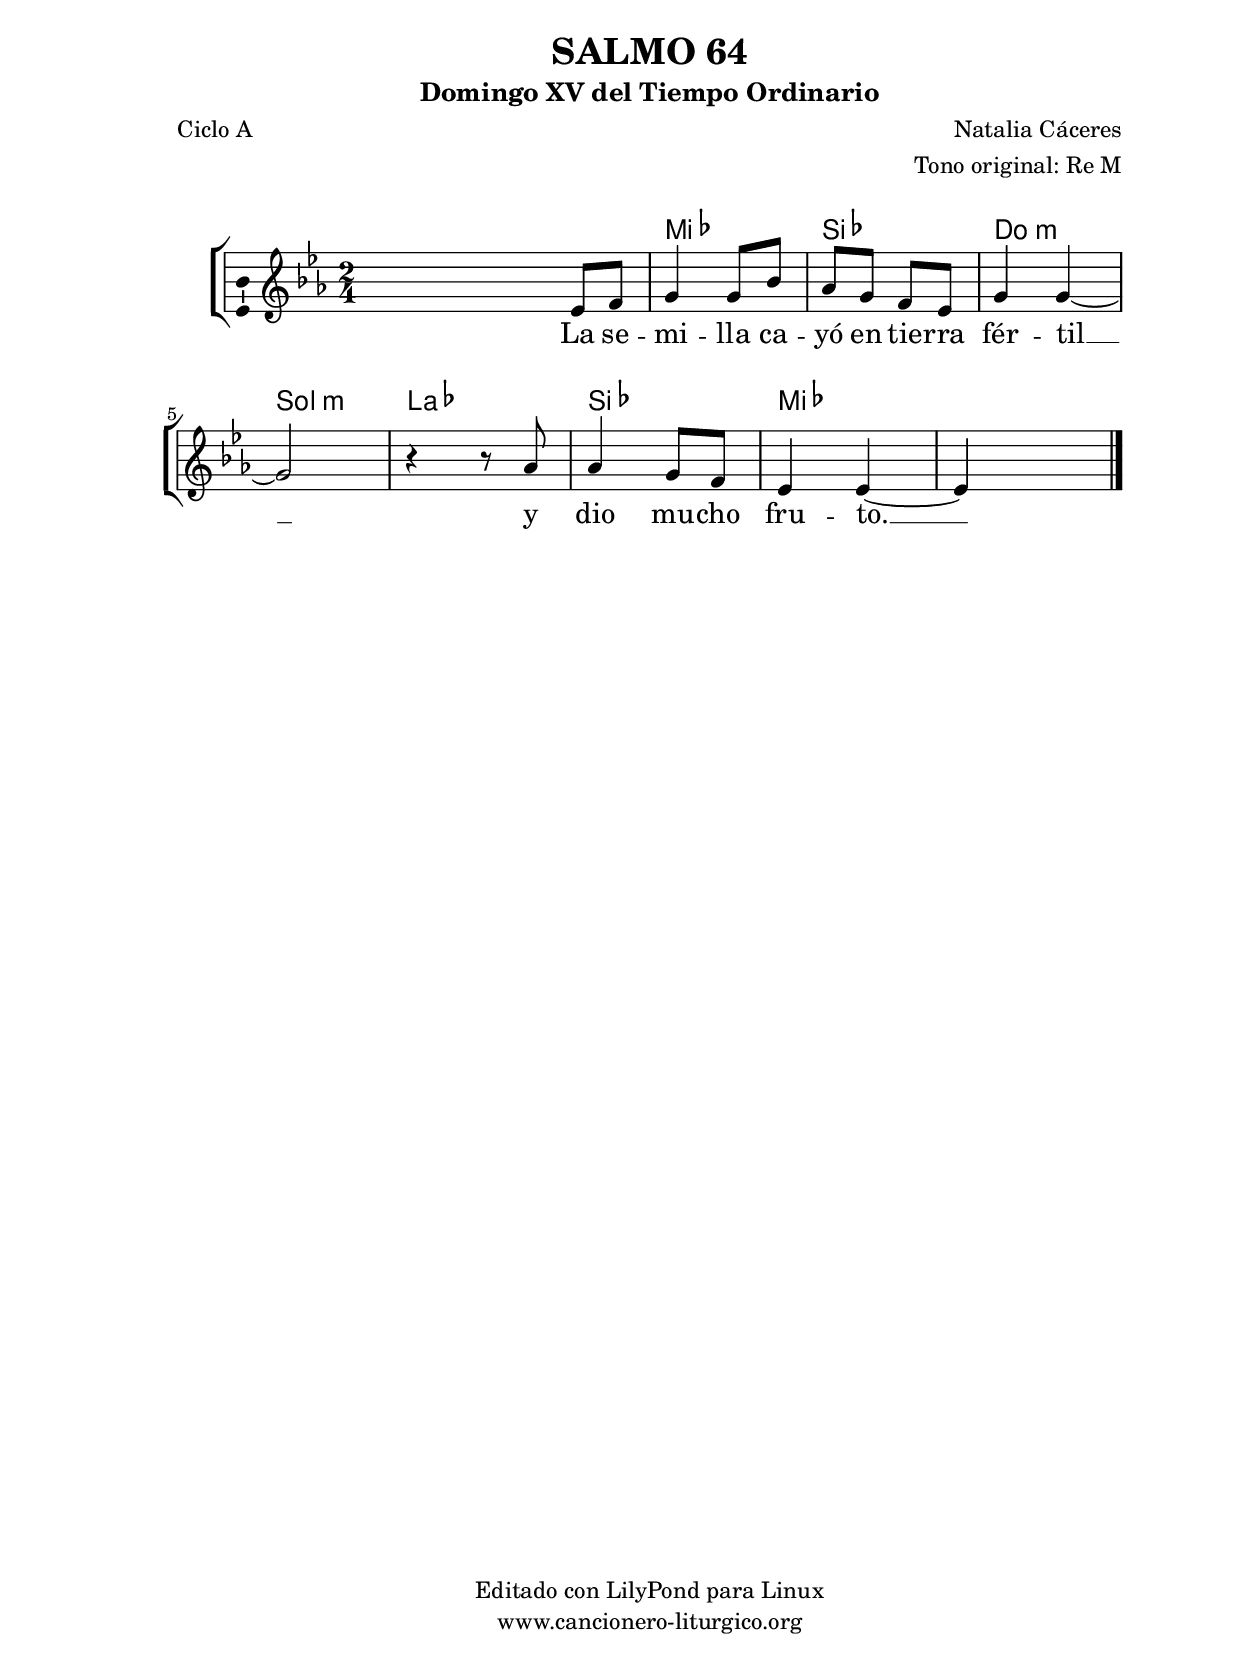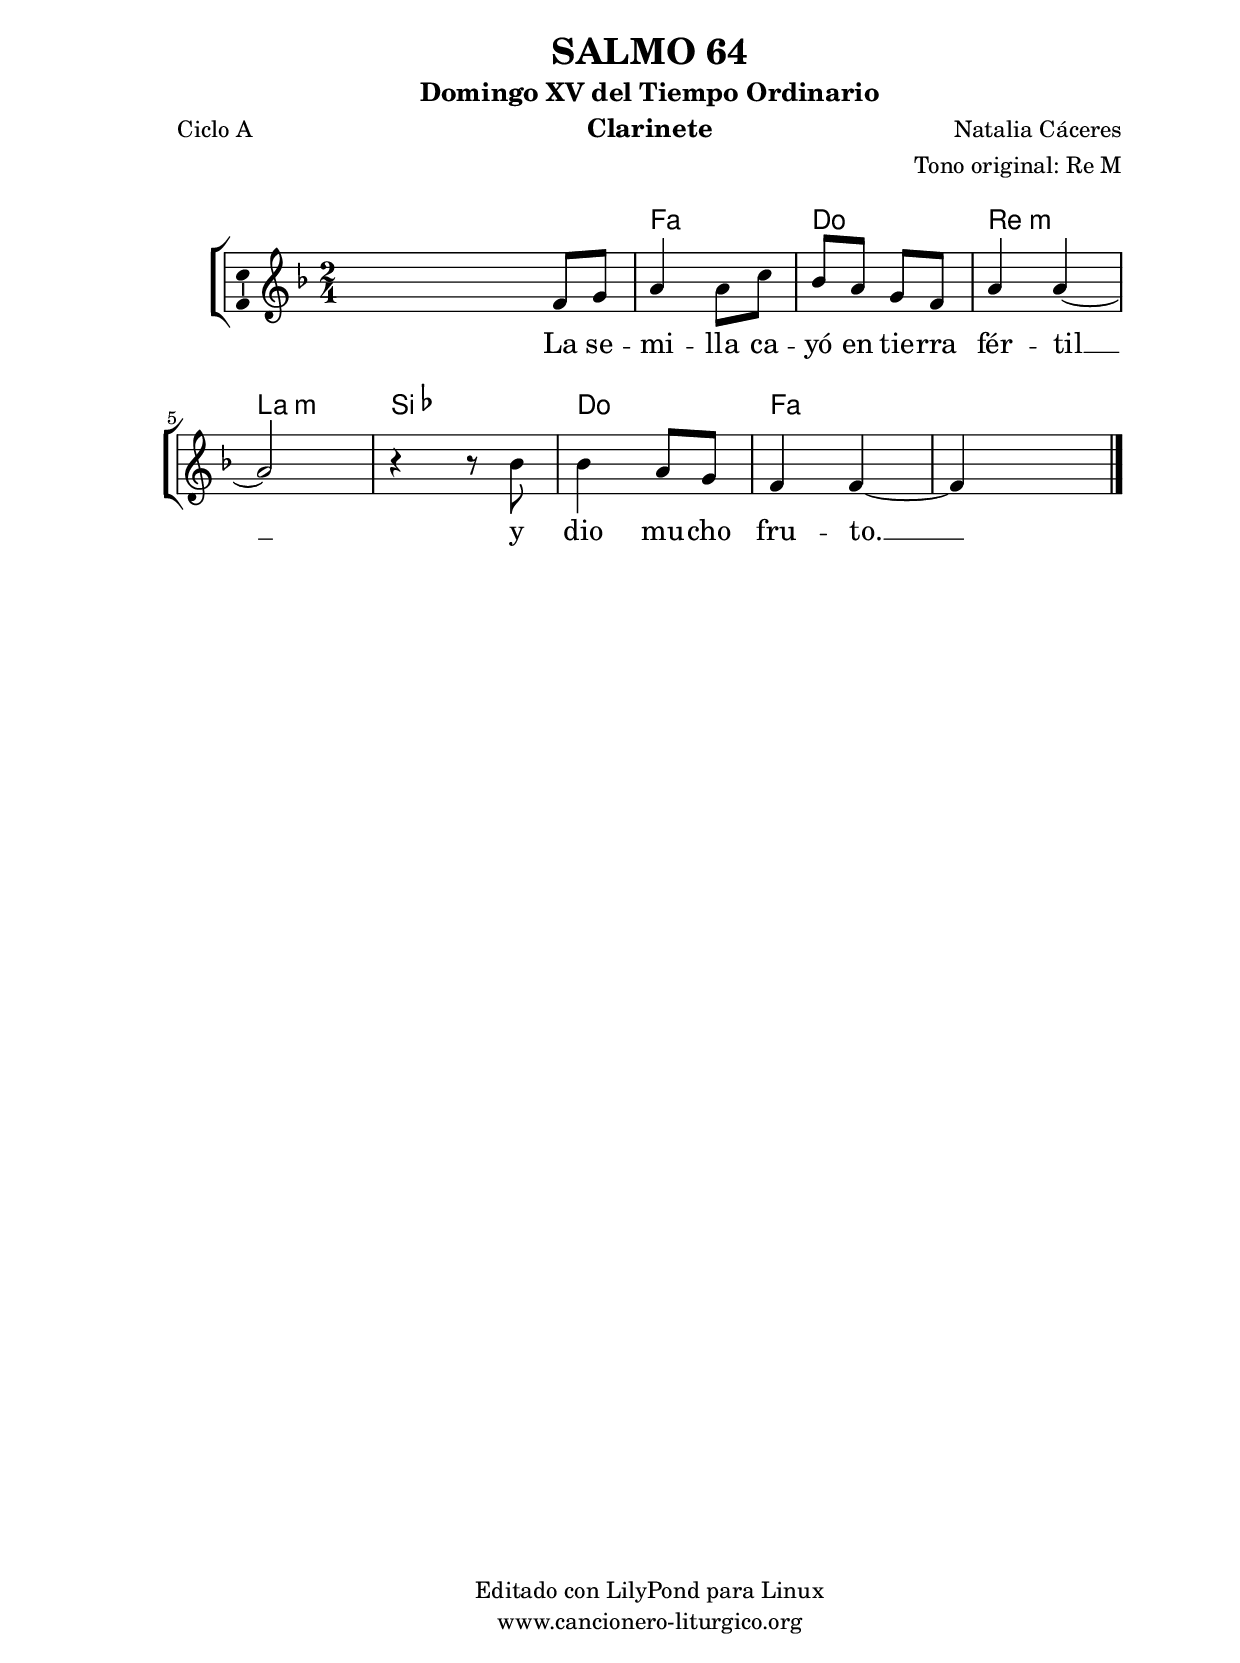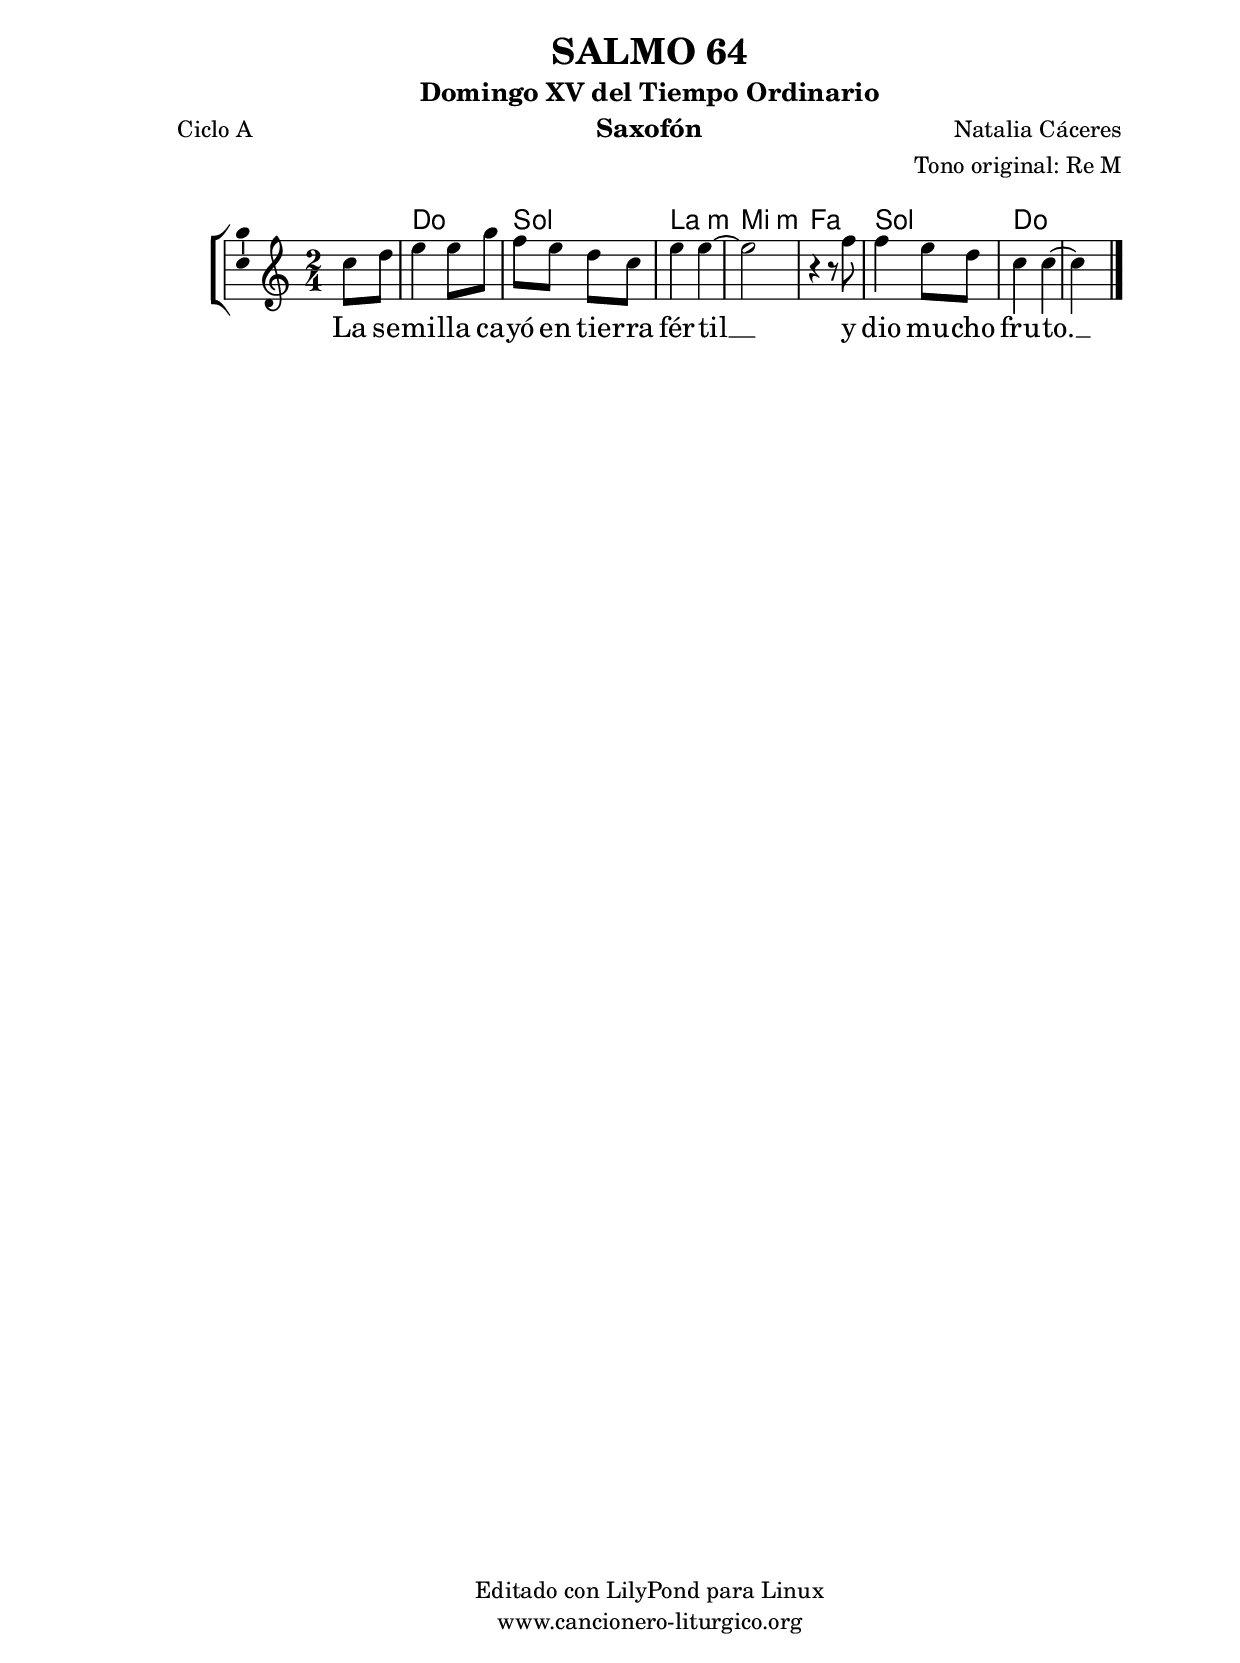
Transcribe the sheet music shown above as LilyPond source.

%
%para convertir .midi en .wav:
%timidity filename.midi -Ow -o finename.wav
%
%
%Para convertir de .wav a .mp3:
%lame -h -m j filename.wav
%
%
%para escuchar el midi:
%timidity nombrefichero.midi
%


%versión de lilypond para la que se ha escrito esta partitura:
\version "2.16.0"

	%Tamaño papel
	#(set-default-paper-size "a4")
	%Tamaño partitura
	#(set-global-staff-size 20)
	%No responde al pulsar sobre una nota
	#(ly:set-option 'point-and-click #f)

%parámetros del encabezamiento:
\header {
	title = "SALMO 64"
	subtitle = "Domingo XV del Tiempo Ordinario"
	composer = "Natalia Cáceres"
	poet = "Ciclo A"
	meter = ""
	arranger = "Tono original: Re M"
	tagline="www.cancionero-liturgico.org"
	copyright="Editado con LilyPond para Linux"
	tiempo = "Ordinario"
	usos = "Salmo"
	letra = "La semilla cayó en tierra fértil y dio mucho fruto."
	}

%parámetros asociados al papel:
\paper  {
	oddHeaderMarkup = \markup {\fill-line { \on-the-fly #not-first-page \fromproperty #'header:title \on-the-fly #not-first-page \fromproperty #'header:composer }}
	evenHeaderMarkup = \markup {\fill-line { \fromproperty #'header:composer \fromproperty #'header:title }}
	#(set-paper-size "a4")
	print-page-number = ##f
	first-page-number = 1
	print-first-page-number = ##f
%	head-separation = 3.0 \cm
	top-margin = 2.0 \cm
	bottom-margin = 0.5\cm
%%%	bottom-margin = -1.0\cm
	left-margin = 3.0 \cm
	line-width = 16.0 \cm 
	indent = 8\mm
	interscoreline = 2.\mm
	between-system-space = 15\mm
%	para que las partituras no llenen la hoja:
	ragged-bottom = ##t
%	idem para la última hoja:
	ragged-last-bottom = ##f
%	para que las partituras llenen el ancho del papel:
	ragged-last = ##f
	after-title-space = 2.5 \cm
%page-count=1
%system-count=8

	%Flexible Vertical Spacing
%	markup-markup-spacing =
%	#'((basic-distance . 15) (minimum-distance . 15) (padding . 3))
	markup-system-spacing =
	#'((basic-distance . 15) (minimum-distance . 15) (padding . 3))
	system-system-spacing =
	#'((basic-distance . 15) (minimum-distance . 15) (padding . 3))
	score-system-spacing =
	#'((basic-distance . 15) (minimum-distance . 15) (padding . 5))
%	top-system-spacing = % header
%	#'((basic-distance . 8) (minimum-distance . 0) (padding . 3))
%	top-markup-spacing =
%	#'((basic-distance . 20) (minimum-distance . 20) (padding . 3))
	last-bottom-spacing = % footer
	#'((basic-distance . 5) (minimum-distance . 5) (padding . 3))
%	score-markup-spacing =
%	#'((basic-distance . 16) (minimum-distance . 13) (padding . 3))

	}


%parámetros que afectan a toda la partitura:
global =  {
	%clave de sol (G):
	\clef G
	%armadura:
	\transpose d ees
	\key d \major
	\tempo 4=70
	\set Score.tempoHideNote = ##t
	}


acordes = {
	\italianChords
	\chordmode {
	\transpose d ees
{

s2
d2 a b:m fis:m g a d s

	}
	}
}

melodia = 
	\transpose d ees
{
	\relative c'{
	\time 2/4

s4 d8 e
fis4 fis8 a
g8 fis e d
fis4 fis~
fis2
r4 r8 g8
g4 fis8 e
d4 d~
d4 s4

\bar "|."
}
}

texto = \lyricmode {
La se -- mi -- lla ca -- yó en tie -- rra fér -- til __ y dio mu -- cho fru -- to. __
	}


acordesStaff = \context ChordNames = acordesStaff <<
	\set chordChanges = ##t
	\acordes
	>>


vozStaff = \context Voice = vozStaff
\with {\consists "Ambitus_engraver"}
<<
%	\set Staff.instrumentName = ""
%	\set Staff.shortInstrumentName = ""
%	\set Staff.midiInstrument = #"clarinet"
%	\set Staff.midiInstrument = #"cello"
%	\set Staff.midiInstrument = #"flute"
	\set Staff.midiInstrument = #"electric guitar (jazz)"
%	\set Staff.midiInstrument = #"english horn"
%	\set Staff.midiInstrument = #"violin"
%	\set Staff.midiInstrument = #"glockenspiel"
	\set Staff.midiMinimumVolume = #0.7
	\set Staff.midiMaximumVolume = #0.9
	\global
	\melodia
	>>


textoStaff = \context Lyrics = textoStaff <<
	\lyricsto vozStaff \texto
	>>

\book {
	\score {
		\context ChoirStaff {
			\override StaffGroup.SystemStartBracket #'collapse-height = #1
			\override Score.SystemStartBar #'collapse-height = #1
			<<
			\acordesStaff
			\vozStaff
			\textoStaff
			>>
			}
		\layout {
	    		\context {
				\Lyrics
				\override LyricText #'font-size = #2
				}
	   		 \context {
				\Score
				%fontSize = #3
				\override StaffSymbol #'staff-space = #(magstep +3)
				%\override Beam #'thickness = #0.55
				%\override SpacingSpanner #'spacing-increment = #1.0
				%\override Slur #'height-limit = #1.5
				}
			}
		}
	\score {
		\unfoldRepeats
		\context ChoirStaff {
			<<
			\acordesStaff
			\vozStaff
			>>
			}
		\midi {
	  		\context {
	  			\Score
				tempoWholesPerMinute = #(ly:make-moment 70 4)
				}
			}
		}
	}

%Partitura para clarinete
#(define output-suffix "C")
\book {
	\header{
		instrument = "Clarinete"
		}
	\score {
		\context ChoirStaff {
			\override StaffGroup.SystemStartBracket #'collapse-height = #1
			\override Score.SystemStartBar #'collapse-height = #1
\transpose c d
			<<
			\acordesStaff
			\vozStaff
			\textoStaff
			>>
			}
		\layout {
	    		\context {
				\Lyrics
				\override LyricText #'font-size = #2
				}
	   		 \context {
				\Score
				%fontSize = #3
				\override StaffSymbol #'staff-space = #(magstep +3)
				%\override Beam #'thickness = #0.55
				%\override SpacingSpanner #'spacing-increment = #1.0
				%\override Slur #'height-limit = #1.5
				}
			}
		}
	}

%Partitura para saxofón
#(define output-suffix "S")
\book {
	\header{
		instrument = "Saxofón"
		}
	\score {
		\context ChoirStaff {
			\override StaffGroup.SystemStartBracket #'collapse-height = #1
			\override Score.SystemStartBar #'collapse-height = #1
\transpose c a
			<<
			\acordesStaff
			\vozStaff
			\textoStaff
			>>
			}
		\layout {
	    		\context {
				\Lyrics
				\override LyricText #'font-size = #2
				}
	   		 \context {
				\Score
				%fontSize = #3
				\override StaffSymbol #'staff-space = #(magstep +3)
				%\override Beam #'thickness = #0.55
				%\override SpacingSpanner #'spacing-increment = #1.0
				%\override Slur #'height-limit = #1.5
				}
			}
		}
	}

